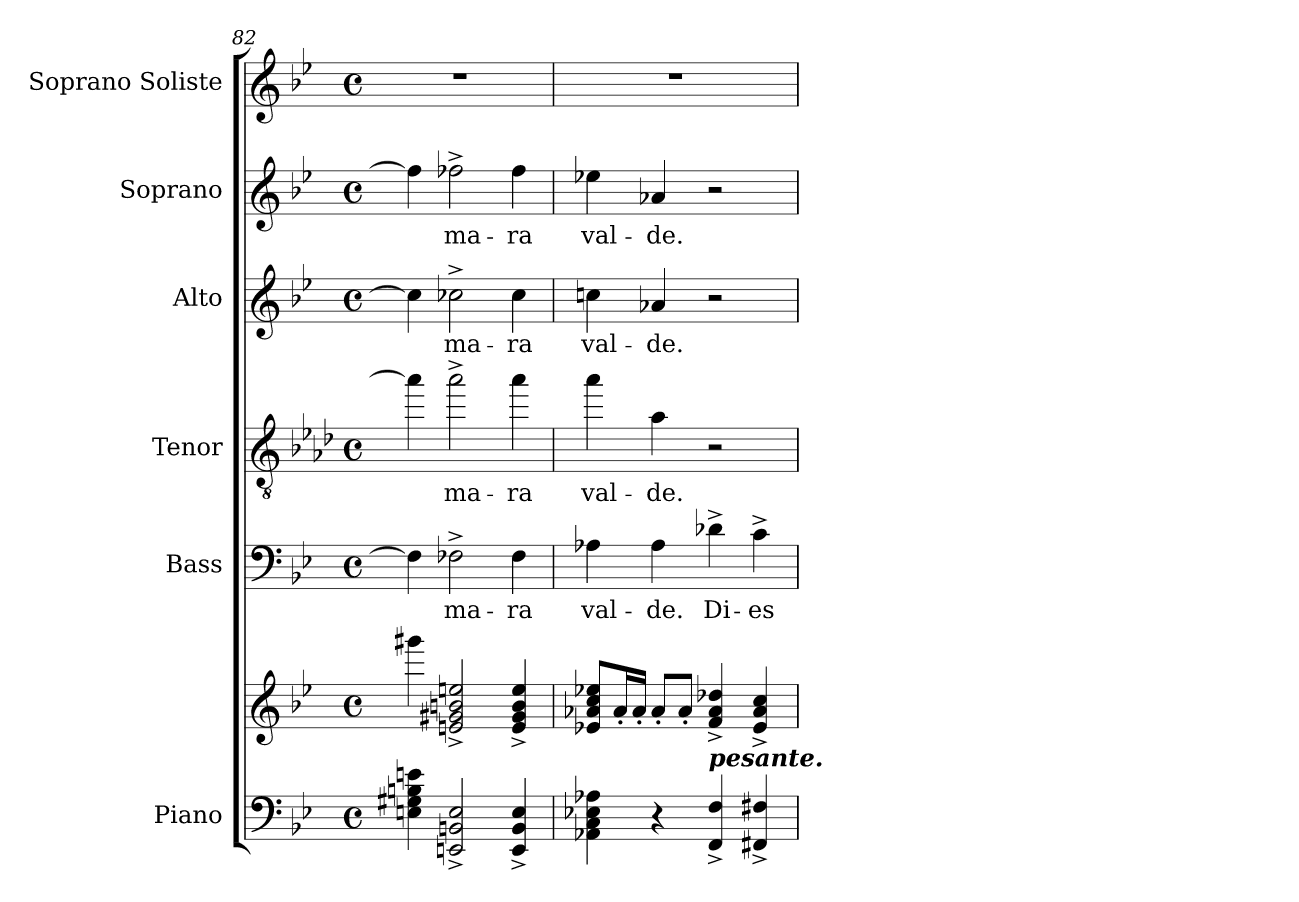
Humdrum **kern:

**kern	**kern	**kern	**text	**kern	**text	**kern	**text	**kern	**text	**kern
*part6	*part6	*part5	*part5	*part4	*part4	*part3	*part3	*part2	*part2	*part1
*staff7	*staff6	*staff5	*staff5	*staff4	*staff4	*staff3	*staff3	*staff2	*staff2	*staff1
*I"Piano	*	*I"Bass	*	*I"Tenor	*	*I"Alto	*	*I"Soprano	*	*I"Soprano Soliste
*I'Pno.	*	*I'B.	*	*I'T.	*	*I'A.	*	*I'S.	*	*
*clefF4	*clefG2	*clefF4	*	*clefGv2	*	*clefG2	*	*clefG2	*	*clefG2
*	*	*	*	*ITrd8c14	*	*	*	*	*	*
*k[b-e-]	*k[b-e-]	*k[b-e-]	*	*k[b-e-a-d-]	*	*k[b-e-]	*	*k[b-e-]	*	*k[b-e-]
*M4/4	*M4/4	*M4/4	*	*M4/4	*	*M4/4	*	*M4/4	*	*M4/4
*met(c)	*met(c)	*met(c)	*	*met(c)	*	*met(c)	*	*met(c)	*	*met(c)
=82	=82	=82	=82	=82	=82	=82	=82	=82	=82	=82
4En\ 4G#X\ 4Bn\ 4en\	4ggg#X\	4F-\]	.	4a-i\]	.	4cc-\]	.	4ff-\]	.	1r
2EEn/^ 2BBn/^ 2E/^	2en/^ 2g#X/^ 2bn/^ 2een/^	2F-X^\	-ma-	2a-^i\	-ma-	2cc-X^\	-ma-	2ff-X^\	-ma-	.
4EE/^ 4BB/^ 4E/^	4e/^ 4g#/^ 4b/^ 4ee/^	4F-\	-ra	4a-i\	-ra	4cc-\	-ra	4ff-\	-ra	.
!!LO:LB:g=z
=83	=83	=83	=83	=83	=83	=83	=83	=83	=83	=83
4AA-X\ 4C\ 4E-X\ 4A-X\	8e-X/ 8a-X/ 8cc/ 8ee-X/L	4A-X\	val-	4a-i\	val-	4ccn\	val-	4ee-X\	val-	1r
.	16a-'/L	.	.	.	.	.	.	.	.	.
.	16a-'/JJ	.	.	.	.	.	.	.	.	.
4r	8a-'/L	4A-\	-de.	4A-i\	-de.	4a-X/	-de.	4a-X/	-de.	.
.	8a-'/J	.	.	.	.	.	.	.	.	.
!LO:TX:a:Bi:t=pesante.	!	!	!	!	!	!	!	!	!	!
4FF/^ 4F/^	4f/^ 4a-/^ 4dd-X/^	4d-X^\	Di-	2r	.	2r	.	2r	.	.
4FF#X/^ 4F#X/^	4e-/^ 4a-/^ 4cc/^	4c^\	-es	.	.	.	.	.	.	.
=	=	=	=	=	=	=	=	=	=	=
*-	*-	*-	*-	*-	*-	*-	*-	*-	*-	*-
